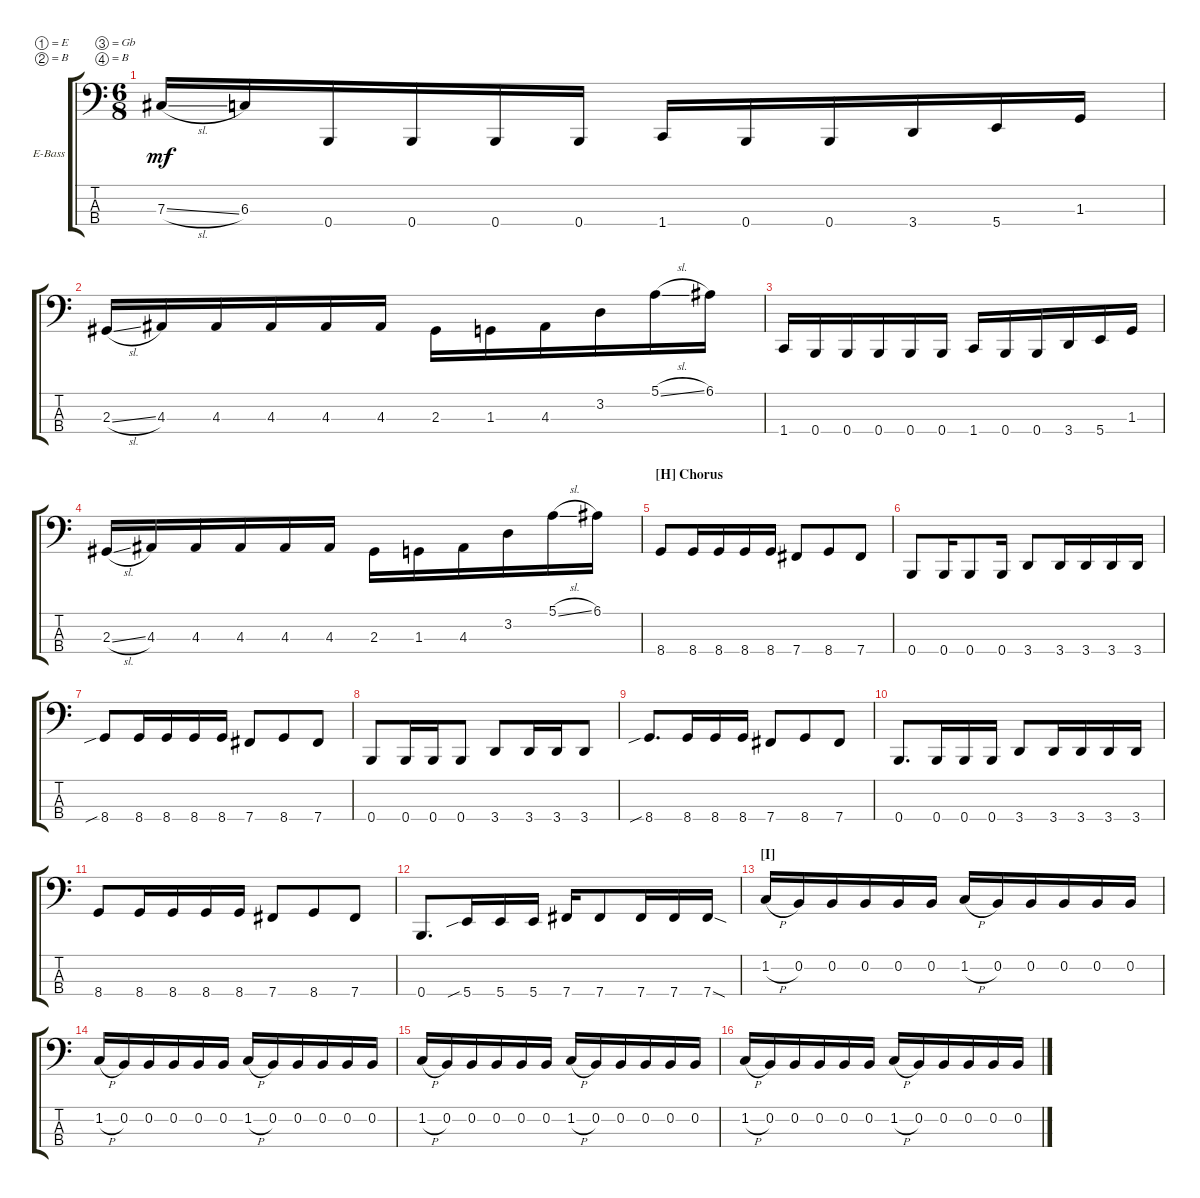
\defaultSystemsLayout 4
\bracketExtendMode groupsimilarinstruments
\firstSystemTrackNameOrientation horizontal
\otherSystemsTrackNameOrientation horizontal
\track ("Paul Gray" "E-Bass") {instrument electricbassfinger}
\staff {score tabs}
\tuning (E2 B1 Gb1 B0)
\ts (6 8)
\tempo (80 hide)
\clef f4
\ks c
7.3{sl}.16{dy mf} 6.3.16 0.4.16 0.4.16 0.4.16 0.4.16 1.4.16 0.4.16 0.4.16 3.4.16 5.4.16 1.3.16 |
2.3{sl}.16 4.3.16 4.3.16 4.3.16 4.3.16 4.3.16 2.3.16 1.3.16 4.3.16 3.2.16 5.1{sl}.16 6.1.16 |
1.4.16 0.4.16 0.4.16 0.4.16 0.4.16 0.4.16 1.4.16 0.4.16 0.4.16 3.4.16 5.4.16 1.3.16 |
2.3{sl}.16 4.3.16 4.3.16 4.3.16 4.3.16 4.3.16 2.3.16 1.3.16 4.3.16 3.2.16 5.1{sl}.16 6.1.16 |
\section ("H" "Chorus")
\tempo (82 hide)
8.4.8 8.4.16 8.4.16 8.4.16 8.4.16 7.4.8 8.4.8 7.4.8 |
0.4.8 0.4.16 0.4.8 0.4.16 3.4.8 3.4.16 3.4.16 3.4.16 3.4.16 |
8.4{sib}.8 8.4.16 8.4.16 8.4.16 8.4.16 7.4.8 8.4.8 7.4.8 |
0.4.8 0.4.16 0.4.16 0.4.8 3.4.8 3.4.16 3.4.16 3.4.8 |
8.4{sib}.8{d} 8.4.16 8.4.16 8.4.16 7.4.8 8.4.8 7.4.8 |
0.4.8{d} 0.4.16 0.4.16 0.4.16 3.4.8 3.4.16 3.4.16 3.4.16 3.4.16 |
8.4.8 8.4.16 8.4.16 8.4.16 8.4.16 7.4.8 8.4.8 7.4.8 |
0.4.8{d} 5.4{sib}.16 5.4.16 5.4.16 7.4.16 7.4.8 7.4.16 7.4.16 7.4{sod}.16 |
\section ("I" "")
1.2{h}.16 0.2.16 0.2.16 0.2.16 0.2.16 0.2.16 1.2{h}.16 0.2.16 0.2.16 0.2.16 0.2.16 0.2.16 |
1.2{h}.16 0.2.16 0.2.16 0.2.16 0.2.16 0.2.16 1.2{h}.16 0.2.16 0.2.16 0.2.16 0.2.16 0.2.16 |
1.2{h}.16 0.2.16 0.2.16 0.2.16 0.2.16 0.2.16 1.2{h}.16 0.2.16 0.2.16 0.2.16 0.2.16 0.2.16 |
1.2{h}.16 0.2.16 0.2.16 0.2.16 0.2.16 0.2.16 1.2{h}.16 0.2.16 0.2.16 0.2.16 0.2.16 0.2.16
